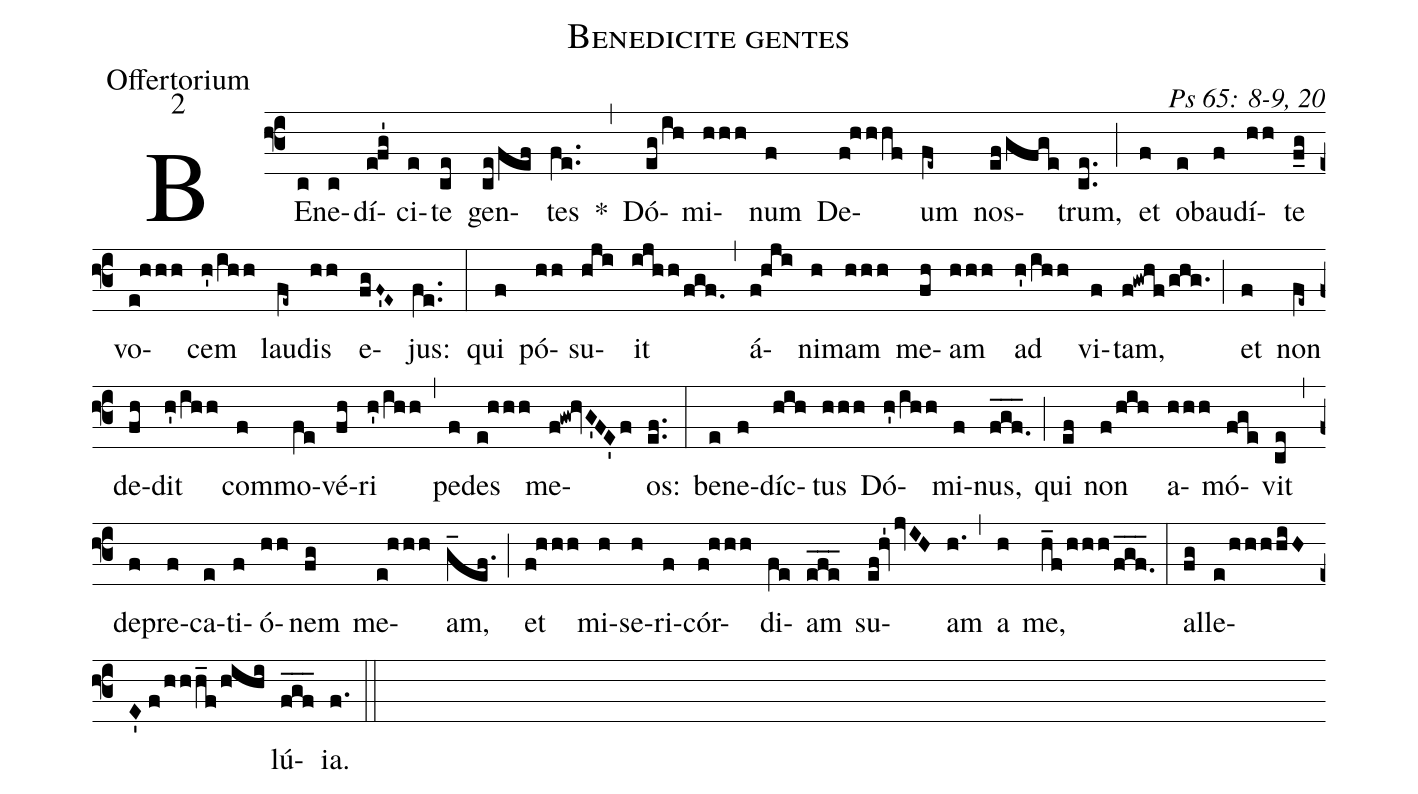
name: Benedicite gentes;
office-part: Offertorium;
mode: 2;
commentary: Ps 65: 8-9, 20;
%%
(f3) BE(c)ne(c)dí(e!fg')ci(e)te(ce) gen(ce/fef)tes(fe..) *(,)
Dó(eg/ih)mi(hhh)num(f) De(f!hhhf)um(fe~) nos(ef/gfge)trum,(ce..) (;) et(f) ob(e)au(f)dí(hh)te(f_g) vo(e!hhh)cem(h'/ihh) lau(fe~)dis(hh) e(fgF~'E~)jus:(fe..) (:)
qui(f) pó(hh)su(hji)it(ijhh/fgf.) (,) á(f!hji)ni(h)mam(hhh) me(fh)am(hhh) ad(h'/ihh) vi(f)tam,(f!gwhf/ghg.) (;) et(f) non(fe~) de(fh)dit(h'/ihh) com(f)mo(fe)vé(fh)ri(h'/ihh) (,) pe(f)des(e!hhh) me(f!gw!hvG'FE'f)os:(ef..) (:)
be(e)ne(f)díc(hih)tus(hhh) Dó(h'/ihh)mi(f)nus,(f_g_f._) (;) qui(ef) non(f/hih) a(hhh)mó(fge)vit(ce) (,) de(f)pre(f)ca(e)ti(f)ó(hh)nem(fg) me(e!hhh)am,(g_ef.) (;) et(f!hhh) mi(h)se(h)ri(f)cór(f!hhh)di(fe)am(efe___) su(ef!hv'1jvIH)am(h.) (,) a(h) me,(h_f/hhh/f_g_f._) (:)
al(fg)le(e/hhhhiH//E'//f/hhh_f/hihi)lú(f_g_f_)ia.(f.) (::)
